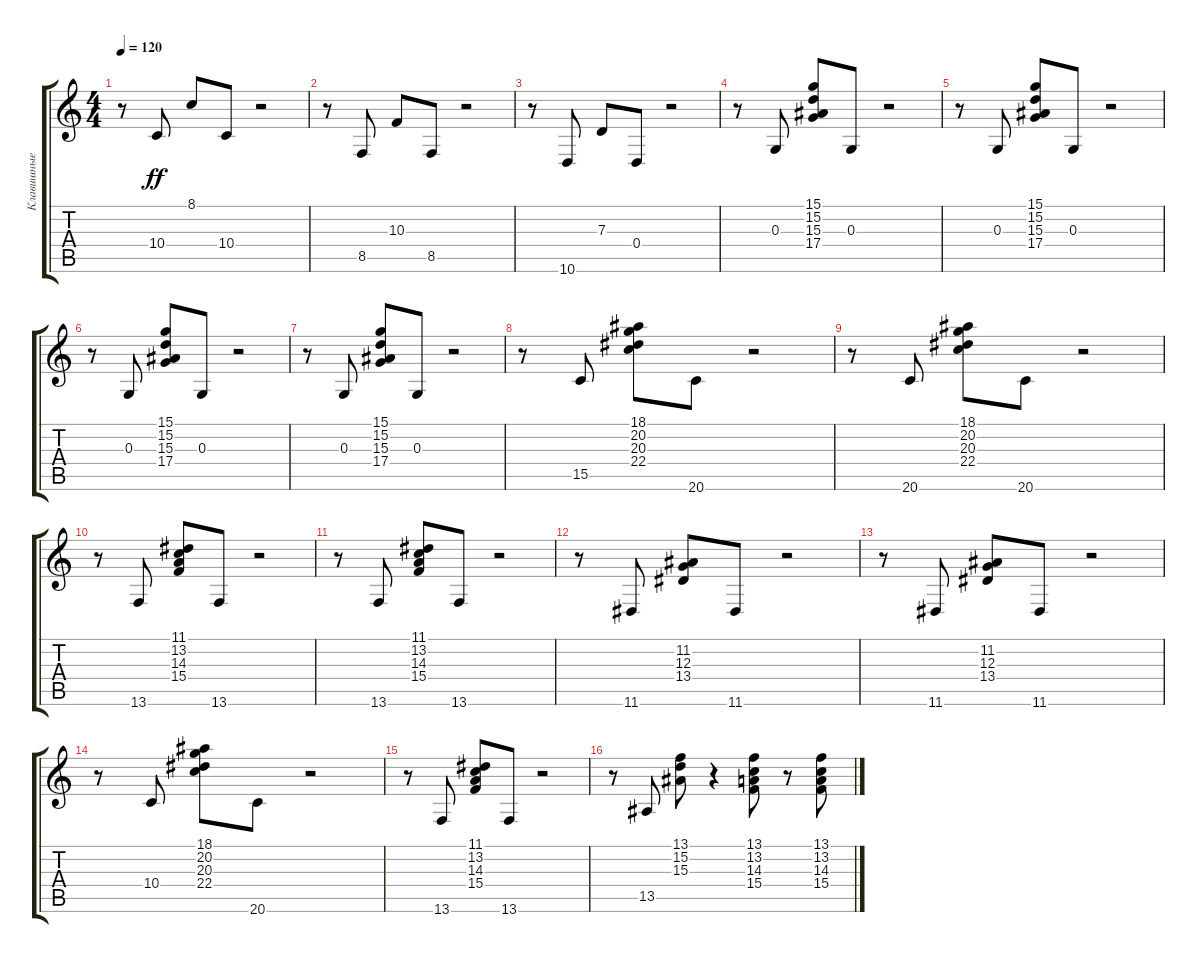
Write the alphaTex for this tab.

\track ("Клавишные 3" "Клавишные ") {instrument harpsichord}
\staff {score tabs}
\tuning (E4 B3 G3 D3 A2 E2) {hide}
\ts (4 4)
\tempo 120
\clef g2
\ks c
r.8{dy ff} 10.4.8 8.1.8 10.4.8 r.2 |
r.8 8.5.8 10.3.8 8.5.8 r.2 |
r.8 10.6.8 7.3.8 0.4.8 r.2 |
r.8 0.3.8 (15.1 15.2 15.3 17.4).8 0.3.8 r.2 |
r.8 0.3.8 (15.1 15.2 15.3 17.4).8 0.3.8 r.2 |
r.8 0.3.8 (15.1 15.2 15.3 17.4).8 0.3.8 r.2 |
r.8 0.3.8 (15.1 15.2 15.3 17.4).8 0.3.8 r.2 |
r.8 15.5.8 (18.1 20.2 20.3 22.4).8 20.6.8 r.2 |
r.8 20.6.8 (18.1 20.2 20.3 22.4).8 20.6.8 r.2 |
r.8 13.6.8 (11.1 13.2 14.3 15.4).8 13.6.8 r.2 |
r.8 13.6.8 (11.1 13.2 14.3 15.4).8 13.6.8 r.2 |
r.8 11.6.8 (11.2 12.3 13.4).8 11.6.8 r.2 |
r.8 11.6.8 (11.2 12.3 13.4).8 11.6.8 r.2 |
r.8 10.4.8 (18.1 20.2 20.3 22.4).8 20.6.8 r.2 |
r.8 13.6.8 (11.1 13.2 14.3 15.4).8 13.6.8 r.2 |
r.8 13.5.8 (13.1 15.2 15.3).8 r.4 (13.1 13.2 14.3 15.4).8 r.8 (13.1 13.2 14.3 15.4).8
